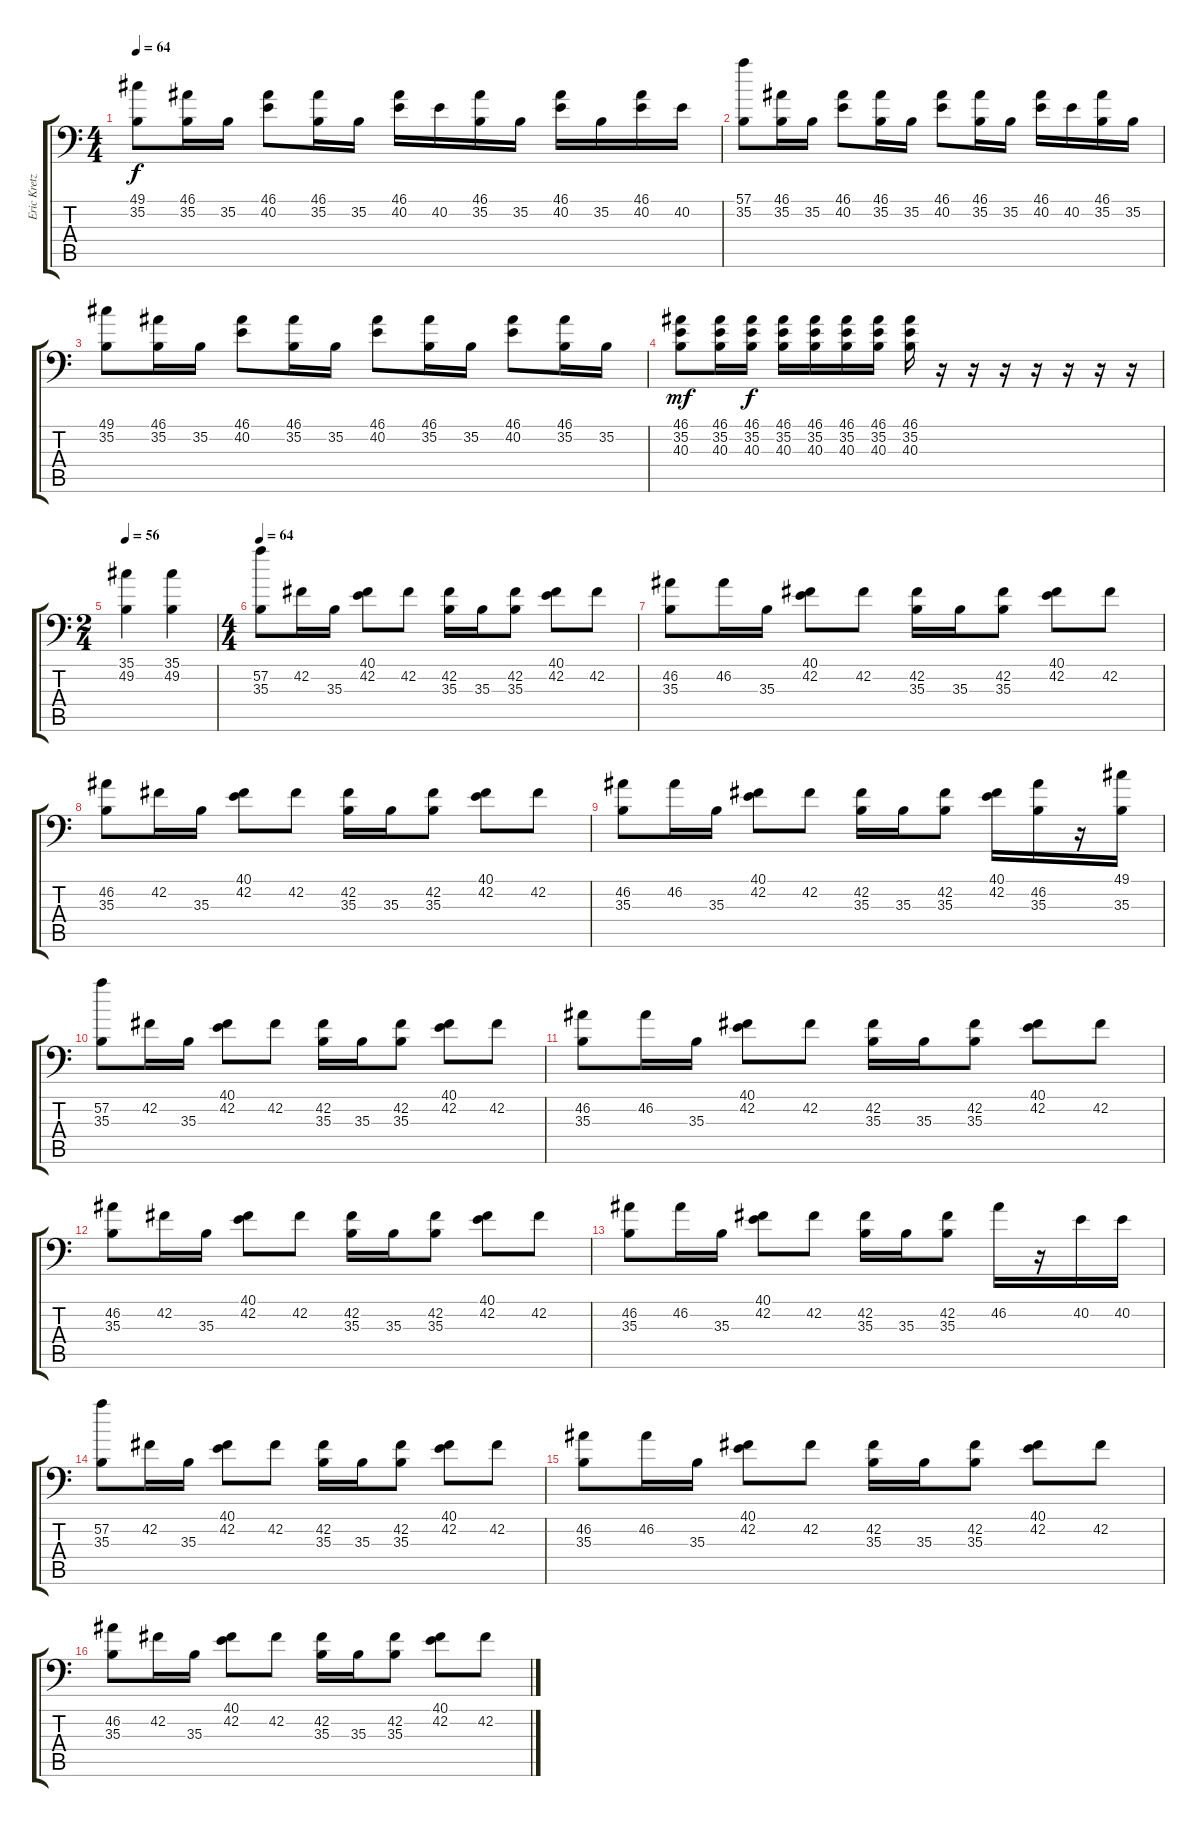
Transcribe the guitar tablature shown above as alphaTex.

\track ("Eric Kretz - Drums" "Eric Kretz") {instrument acousticgrandpiano}
\staff {score tabs}
\tuning (C-1 C-1 C-1 C-1 C-1 C-1) {hide}
\ts (4 4)
\tempo 64
\clef f4
\ks c
(49.1 35.2).8{dy f} (46.1 35.2).16 35.2.16 (46.1 40.2).8 (46.1 35.2).16 35.2.16 (46.1 40.2).16 40.2.16 (46.1 35.2).16 35.2.16 (46.1 40.2).16 35.2.16 (46.1 40.2).16 40.2.16 |
(57.1 35.2).8 (46.1 35.2).16 35.2.16 (46.1 40.2).8 (46.1 35.2).16 35.2.16 (46.1 40.2).8 (46.1 35.2).16 35.2.16 (46.1 40.2).16 40.2.16 (46.1 35.2).16 35.2.16 |
(49.1 35.2).8 (46.1 35.2).16 35.2.16 (46.1 40.2).8 (46.1 35.2).16 35.2.16 (46.1 40.2).8 (46.1 35.2).16 35.2.16 (46.1 40.2).8 (46.1 35.2).16 35.2.16 |
(46.1 35.2 40.3).8{dy mf} (46.1 35.2 40.3).16 (46.1 35.2 40.3).16{dy f} (46.1 35.2 40.3).16 (46.1 35.2 40.3).16 (46.1 35.2 40.3).16 (46.1 35.2 40.3).16 (46.1 35.2 40.3).16 r.16 r.16 r.16 r.16 r.16 r.16 r.16 |
\ts (2 4)
\tempo 56
(35.1 49.2).4 (35.1 49.2).4 |
\ts (4 4)
\tempo 64
(57.2 35.3).8 42.2.16 35.3.16 (40.1 42.2).8 42.2.8 (42.2 35.3).16 35.3.16 (42.2 35.3).8 (40.1 42.2).8 42.2.8 |
(46.2 35.3).8 46.2.16 35.3.16 (40.1 42.2).8 42.2.8 (42.2 35.3).16 35.3.16 (42.2 35.3).8 (40.1 42.2).8 42.2.8 |
(46.2 35.3).8 42.2.16 35.3.16 (40.1 42.2).8 42.2.8 (42.2 35.3).16 35.3.16 (42.2 35.3).8 (40.1 42.2).8 42.2.8 |
(46.2 35.3).8 46.2.16 35.3.16 (40.1 42.2).8 42.2.8 (42.2 35.3).16 35.3.16 (42.2 35.3).8 (40.1 42.2).16 (46.2 35.3).16 r.16 (49.1 35.3).16 |
(57.2 35.3).8 42.2.16 35.3.16 (40.1 42.2).8 42.2.8 (42.2 35.3).16 35.3.16 (42.2 35.3).8 (40.1 42.2).8 42.2.8 |
(46.2 35.3).8 46.2.16 35.3.16 (40.1 42.2).8 42.2.8 (42.2 35.3).16 35.3.16 (42.2 35.3).8 (40.1 42.2).8 42.2.8 |
(46.2 35.3).8 42.2.16 35.3.16 (40.1 42.2).8 42.2.8 (42.2 35.3).16 35.3.16 (42.2 35.3).8 (40.1 42.2).8 42.2.8 |
(46.2 35.3).8 46.2.16 35.3.16 (40.1 42.2).8 42.2.8 (42.2 35.3).16 35.3.16 (42.2 35.3).8 46.2.16 r.16 40.2.16 40.2.16 |
(57.2 35.3).8 42.2.16 35.3.16 (40.1 42.2).8 42.2.8 (42.2 35.3).16 35.3.16 (42.2 35.3).8 (40.1 42.2).8 42.2.8 |
(46.2 35.3).8 46.2.16 35.3.16 (40.1 42.2).8 42.2.8 (42.2 35.3).16 35.3.16 (42.2 35.3).8 (40.1 42.2).8 42.2.8 |
(46.2 35.3).8 42.2.16 35.3.16 (40.1 42.2).8 42.2.8 (42.2 35.3).16 35.3.16 (42.2 35.3).8 (40.1 42.2).8 42.2.8
